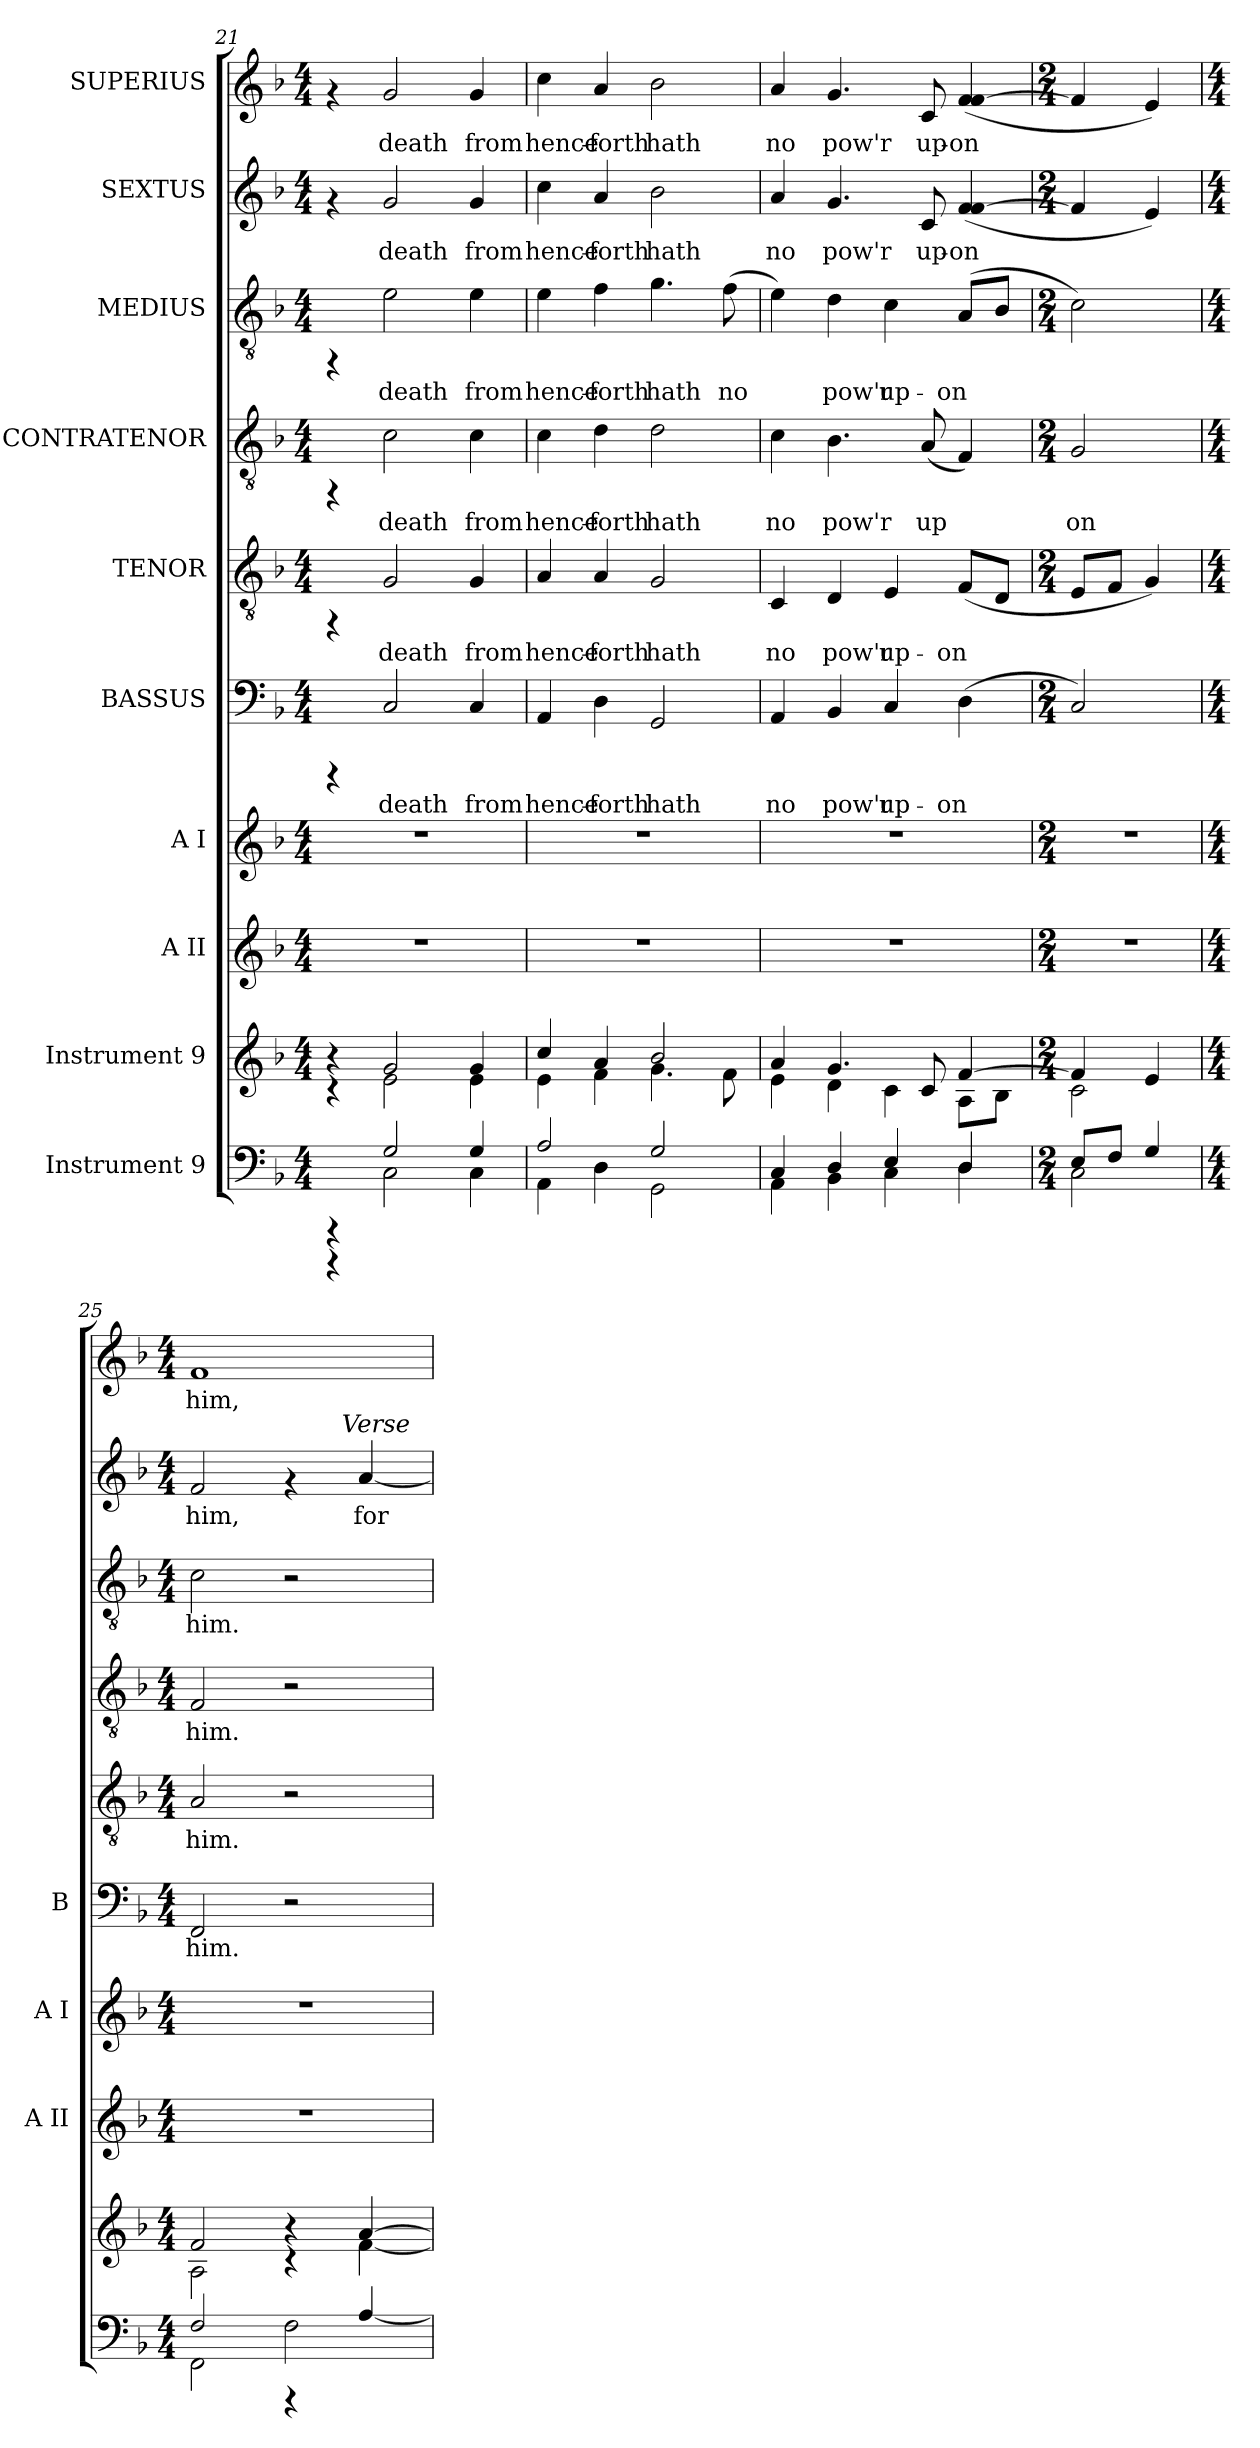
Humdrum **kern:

**kern	**kern	**kern	**kern	**kern	**text	**kern	**text	**kern	**text	**kern	**text	**kern	**text	**kern	**text
*part10	*part9	*part8	*part7	*part6	*part6	*part5	*part5	*part4	*part4	*part3	*part3	*part2	*part2	*part1	*part1
*staff10	*staff9	*staff8	*staff7	*staff6	*staff6	*staff5	*staff5	*staff4	*staff4	*staff3	*staff3	*staff2	*staff2	*staff1	*staff1
*I"Instrument 9	*I"Instrument 9	*I"A II	*I"A I	*I"BASSUS	*	*I"TENOR	*	*I"CONTRATENOR	*	*I"MEDIUS	*	*I"SEXTUS	*	*I"SUPERIUS	*
*	*	*I'A II	*I'A I	*I'B	*	*	*	*	*	*	*	*	*	*	*
*clefF4	*clefG2	*clefG2	*clefG2	*clefF4	*	*clefGv2	*	*clefGv2	*	*clefGv2	*	*clefG2	*	*clefG2	*
*k[b-]	*k[b-]	*k[b-]	*k[b-]	*k[b-]	*	*k[b-]	*	*k[b-]	*	*k[b-]	*	*k[b-]	*	*k[b-]	*
*F:	*F:	*F:	*F:	*F:	*	*F:	*	*F:	*	*F:	*	*F:	*	*F:	*
*M4/4	*M4/4	*M4/4	*M4/4	*M4/4	*	*M4/4	*	*M4/4	*	*M4/4	*	*M4/4	*	*M4/4	*
=21	=21	=21	=21	=21	=21	=21	=21	=21	=21	=21	=21	=21	=21	=21	=21
*^	*^	*	*	*	*	*	*	*	*	*	*	*	*	*	*
4rEEE	4rGGGG	4ra	4rc	1r	1r	4rCCC	.	4rFF	.	4rFF	.	4rFF	.	4rf	.	4rf	.
!	!	!	!	!	!	!	!LO:LY:b	!	!LO:LY:b	!	!LO:LY:b	!	!LO:LY:b	!	!LO:LY:b:rj	!	!LO:LY:b:cj
2C\	2G/	2g/	2e\	.	.	2C/	death	2G/	death	2c\	death	2e\	death	2g/	death	2g/	death
!	!	!	!	!	!	!	!LO:LY:b	!	!LO:LY:b	!	!LO:LY:b	!	!LO:LY:b	!	!LO:LY:b:rj	!	!LO:LY:b:cj
4C\	4G/	4g/	4e\	.	.	4C/	from	4G/	from	4c\	from	4e\	from	4g/	from	4g/	from
=22	=22	=22	=22	=22	=22	=22	=22	=22	=22	=22	=22	=22	=22	=22	=22	=22	=22
!	!	!	!	!	!	!	!LO:LY:b	!	!LO:LY:b	!	!LO:LY:b	!	!LO:LY:b	!	!LO:LY:b:rj	!	!LO:LY:b:cj
4AA\	2A/	4cc/	4e\	1r	1r	4AA/	hence-	4A/	hence-	4c\	hence-	4e\	hence-	4cc\	hence-	4cc\	hence-
!	!	!	!	!	!	!	!LO:LY:b	!	!LO:LY:b	!	!LO:LY:b	!	!LO:LY:b	!	!LO:LY:b:rj	!	!LO:LY:b:cj
4D\	.	4a/	4f\	.	.	4D\	-forth	4A/	-forth	4d\	-forth	4f\	-forth	4a/	-forth	4a/	-forth
!	!	!	!	!	!	!	!LO:LY:b	!	!LO:LY:b	!	!LO:LY:b	!	!LO:LY:b	!	!LO:LY:b:rj	!	!LO:LY:b:cj
2GG\	2G/	2b-/	4.g\	.	.	2GG/	hath	2G/	hath	2d\	hath	4.g\	hath	2b-\	hath	2b-\	hath
!	!	!	!	!	!	!	!	!	!	!	!	!	!LO:LY:b	!	!	!	!
.	.	.	8f\	.	.	.	.	.	.	.	.	(>8f\	no	.	.	.	.
=23	=23	=23	=23	=23	=23	=23	=23	=23	=23	=23	=23	=23	=23	=23	=23	=23	=23
!	!	!	!	!	!	!	!LO:LY:b	!	!LO:LY:b	!	!LO:LY:b	!	!LO:LY:b	!	!LO:LY:b:rj	!	!LO:LY:b:cj
4AA\	4C/	4a/	4e\	1r	1r	4AA/	no	4C/	no	4c\	no	4e\)	.	4a/	no	4a/	no
!	!	!	!	!	!	!	!LO:LY:b	!	!LO:LY:b	!	!LO:LY:b	!	!LO:LY:b	!	!LO:LY:b:rj	!	!LO:LY:b:cj
4BB-\	4D/	4.g/	4d\	.	.	4BB-/	pow'r	4D/	pow'r	4.B-\	pow'r	4d\	pow'r	4.g/	pow'r	4.g/	pow'r
!	!	!	!	!	!	!	!LO:LY:b	!	!LO:LY:b	!	!	!	!LO:LY:b	!	!	!	!
4C\	4E/	.	4c\	.	.	4C/	up-	4E/	up-	.	.	4c\	up-	.	.	.	.
!	!	!	!	!	!	!	!	!	!	!	!LO:LY:b	!	!	!	!LO:LY:b:rj	!	!LO:LY:b:cj
.	.	8c/	.	.	.	.	.	.	.	(<8A/	up-	.	.	8c/	up-	8c/	up-
!	!	!	!	!	!	!	!LO:LY:b	!	!LO:LY:b	!	!LO:LY:b	!	!LO:LY:b	!	!LO:LY:b:rj	!	!LO:LY:b:cj
4D\	4D/	[>4f/	8A\L	.	.	(>4D\	-on	(<8F/L	-on	4F/)	--	(>8A/L	-on	(<4f/ [<4f/	-on	(<4f/ [<4f/	-on
!	!	!	!	!	!	!	!	!	!LO:LY:b	!	!	!	!LO:LY:b	!	!	!	!
.	.	.	8B-\J	.	.	.	.	8D/J	.	.	.	8B-/J	.	.	.	.	.
=24	=24	=24	=24	=24	=24	=24	=24	=24	=24	=24	=24	=24	=24	=24	=24	=24	=24
*M2/4	*	*M2/4	*	*M2/4	*M2/4	*M2/4	*	*M2/4	*	*M2/4	*	*M2/4	*	*M2/4	*	*M2/4	*
!	!	!	!	!	!	!	!LO:LY:b	!	!LO:LY:b	!	!LO:LY:b	!	!LO:LY:b	!	!LO:LY:b:rj	!	!LO:LY:b:cj
2C\	8E/L	4f/]	2c\	2r	2r	2C/)	.	8E/L	.	2G/	-on	2c\)	.	4f/]	.	4f/]	.
!	!	!	!	!	!	!	!	!	!LO:LY:b	!	!	!	!	!	!	!	!
.	8F/J	.	.	.	.	.	.	8F/J	.	.	.	.	.	.	.	.	.
!	!	!	!	!	!	!	!	!	!LO:LY:b	!	!	!	!	!	!LO:LY:b:rj	!	!LO:LY:b:cj
.	4G/	4e/	.	.	.	.	.	4G/)	.	.	.	.	.	4e/)	.	4e/)	.
!!LO:PB:g=z
=25	=25	=25	=25	=25	=25	=25	=25	=25	=25	=25	=25	=25	=25	=25	=25	=25	=25
*M4/4	*	*M4/4	*	*M4/4	*M4/4	*M4/4	*	*M4/4	*	*M4/4	*	*M4/4	*	*M4/4	*	*M4/4	*
!	!	!	!	!	!	!	!LO:LY:b	!	!LO:LY:b	!	!LO:LY:b	!	!LO:LY:b	!	!LO:LY:b:rj	!	!LO:LY:b:cj
*	*	*	*	*	*	*	*	*	*	*	*	*	*	*^	*	*	*
2FF\	2F/	2f/	2A\	1r	1r	2FF/	him.	2A/	him.	2F/	him.	2c\	him.	2f/	2ryy	him,	1f	him,
2F\	4rEEE	4rc	4ra	.	.	2r	.	2r	.	2r	.	2r	.	4rf	8..ryy	.	.	.
!	!	!	!	!	!	!	!	!	!	!	!	!	!	!	!LO:TX:a:i:t=Verse	!	!	!
.	.	.	.	.	.	.	.	.	.	.	.	.	.	.	4ryy	.	.	.
!	!	!	!	!	!	!	!	!	!	!	!	!	!	!	!	!LO:LY:b:rj	!	!
.	[>4A/	[>4a/	[<4f\	.	.	.	.	.	.	.	.	.	.	[<4a/	.	for	.	.
.	.	.	.	.	.	.	.	.	.	.	.	.	.	.	32ryy	.	.	.
*v	*v	*	*	*	*	*	*	*	*	*	*	*	*	*v	*v	*	*	*
*	*v	*v	*	*	*	*	*	*	*	*	*	*	*	*	*	*
=	=	=	=	=	=	=	=	=	=	=	=	=	=	=	=
*-	*-	*-	*-	*-	*-	*-	*-	*-	*-	*-	*-	*-	*-	*-	*-
